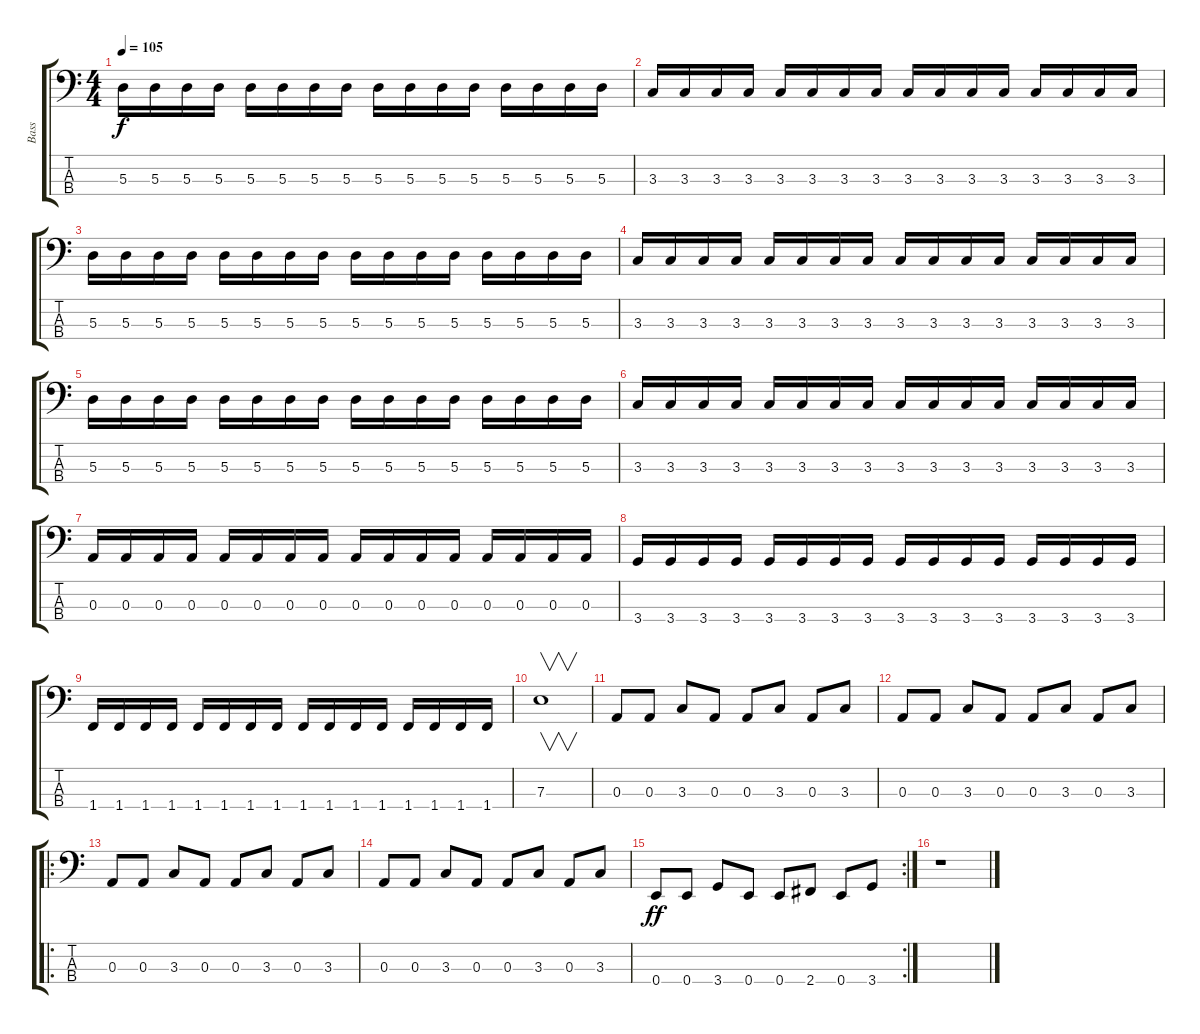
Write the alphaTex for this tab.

\track ("Bass" "Bass") {instrument electricbassfinger}
\staff {score tabs}
\tuning (G2 D2 A1 E1) {hide}
\ts (4 4)
\tempo 105
\clef f4
\ks c
5.3.16{dy f} 5.3.16 5.3.16 5.3.16 5.3.16 5.3.16 5.3.16 5.3.16 5.3.16 5.3.16 5.3.16 5.3.16 5.3.16 5.3.16 5.3.16 5.3.16 |
3.3.16 3.3.16 3.3.16 3.3.16 3.3.16 3.3.16 3.3.16 3.3.16 3.3.16 3.3.16 3.3.16 3.3.16 3.3.16 3.3.16 3.3.16 3.3.16 |
5.3.16 5.3.16 5.3.16 5.3.16 5.3.16 5.3.16 5.3.16 5.3.16 5.3.16 5.3.16 5.3.16 5.3.16 5.3.16 5.3.16 5.3.16 5.3.16 |
3.3.16 3.3.16 3.3.16 3.3.16 3.3.16 3.3.16 3.3.16 3.3.16 3.3.16 3.3.16 3.3.16 3.3.16 3.3.16 3.3.16 3.3.16 3.3.16 |
5.3.16 5.3.16 5.3.16 5.3.16 5.3.16 5.3.16 5.3.16 5.3.16 5.3.16 5.3.16 5.3.16 5.3.16 5.3.16 5.3.16 5.3.16 5.3.16 |
3.3.16 3.3.16 3.3.16 3.3.16 3.3.16 3.3.16 3.3.16 3.3.16 3.3.16 3.3.16 3.3.16 3.3.16 3.3.16 3.3.16 3.3.16 3.3.16 |
0.3.16 0.3.16 0.3.16 0.3.16 0.3.16 0.3.16 0.3.16 0.3.16 0.3.16 0.3.16 0.3.16 0.3.16 0.3.16 0.3.16 0.3.16 0.3.16 |
3.4.16 3.4.16 3.4.16 3.4.16 3.4.16 3.4.16 3.4.16 3.4.16 3.4.16 3.4.16 3.4.16 3.4.16 3.4.16 3.4.16 3.4.16 3.4.16 |
1.4.16 1.4.16 1.4.16 1.4.16 1.4.16 1.4.16 1.4.16 1.4.16 1.4.16 1.4.16 1.4.16 1.4.16 1.4.16 1.4.16 1.4.16 1.4.16 |
7.3.1{v} |
0.3.8 0.3.8 3.3.8 0.3.8 0.3.8 3.3.8 0.3.8 3.3.8 |
0.3.8 0.3.8 3.3.8 0.3.8 0.3.8 3.3.8 0.3.8 3.3.8 |
\ro
0.3.8 0.3.8 3.3.8 0.3.8 0.3.8 3.3.8 0.3.8 3.3.8 |
0.3.8 0.3.8 3.3.8 0.3.8 0.3.8 3.3.8 0.3.8 3.3.8 |
\rc 2
0.4.8{dy ff} 0.4.8 3.4.8 0.4.8 0.4.8 2.4.8 0.4.8 3.4.8 |
r.1
